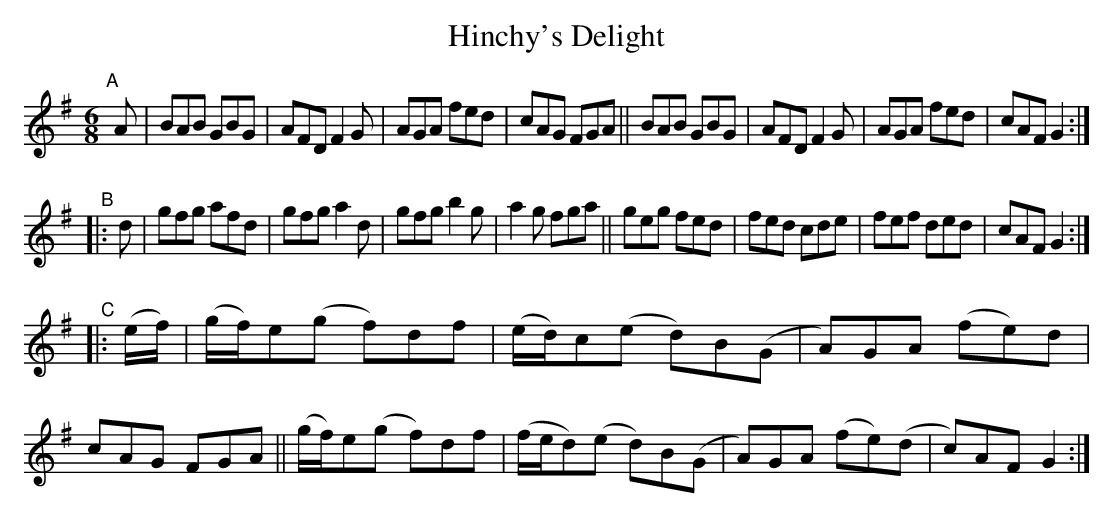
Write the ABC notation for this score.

X:1
T: Hinchy's Delight
M: 6/8
L: 1/8
K: G
"^A"[|] A |\
BAB GBG | AFD F2G | AGA fed | cAG FGA ||\
BAB GBG | AFD F2G | AGA fed | cAF G2 :|
"^B"|: d |\
gfg afd | gfg a2d | gfg b2g | a2g fga ||\
geg fed | fed cde | fef ded | cAF G2 :|
"^C"|: (e/f/) |\
(g/f/)e(g f)df | (e/d/)c(e d)B(G | A)GA (fe)d | cAG FGA ||\
(g/f/)e(g f)df | (f/e/d)(e d)B(G | A)GA (fe)(d | c)AF G2 :|
